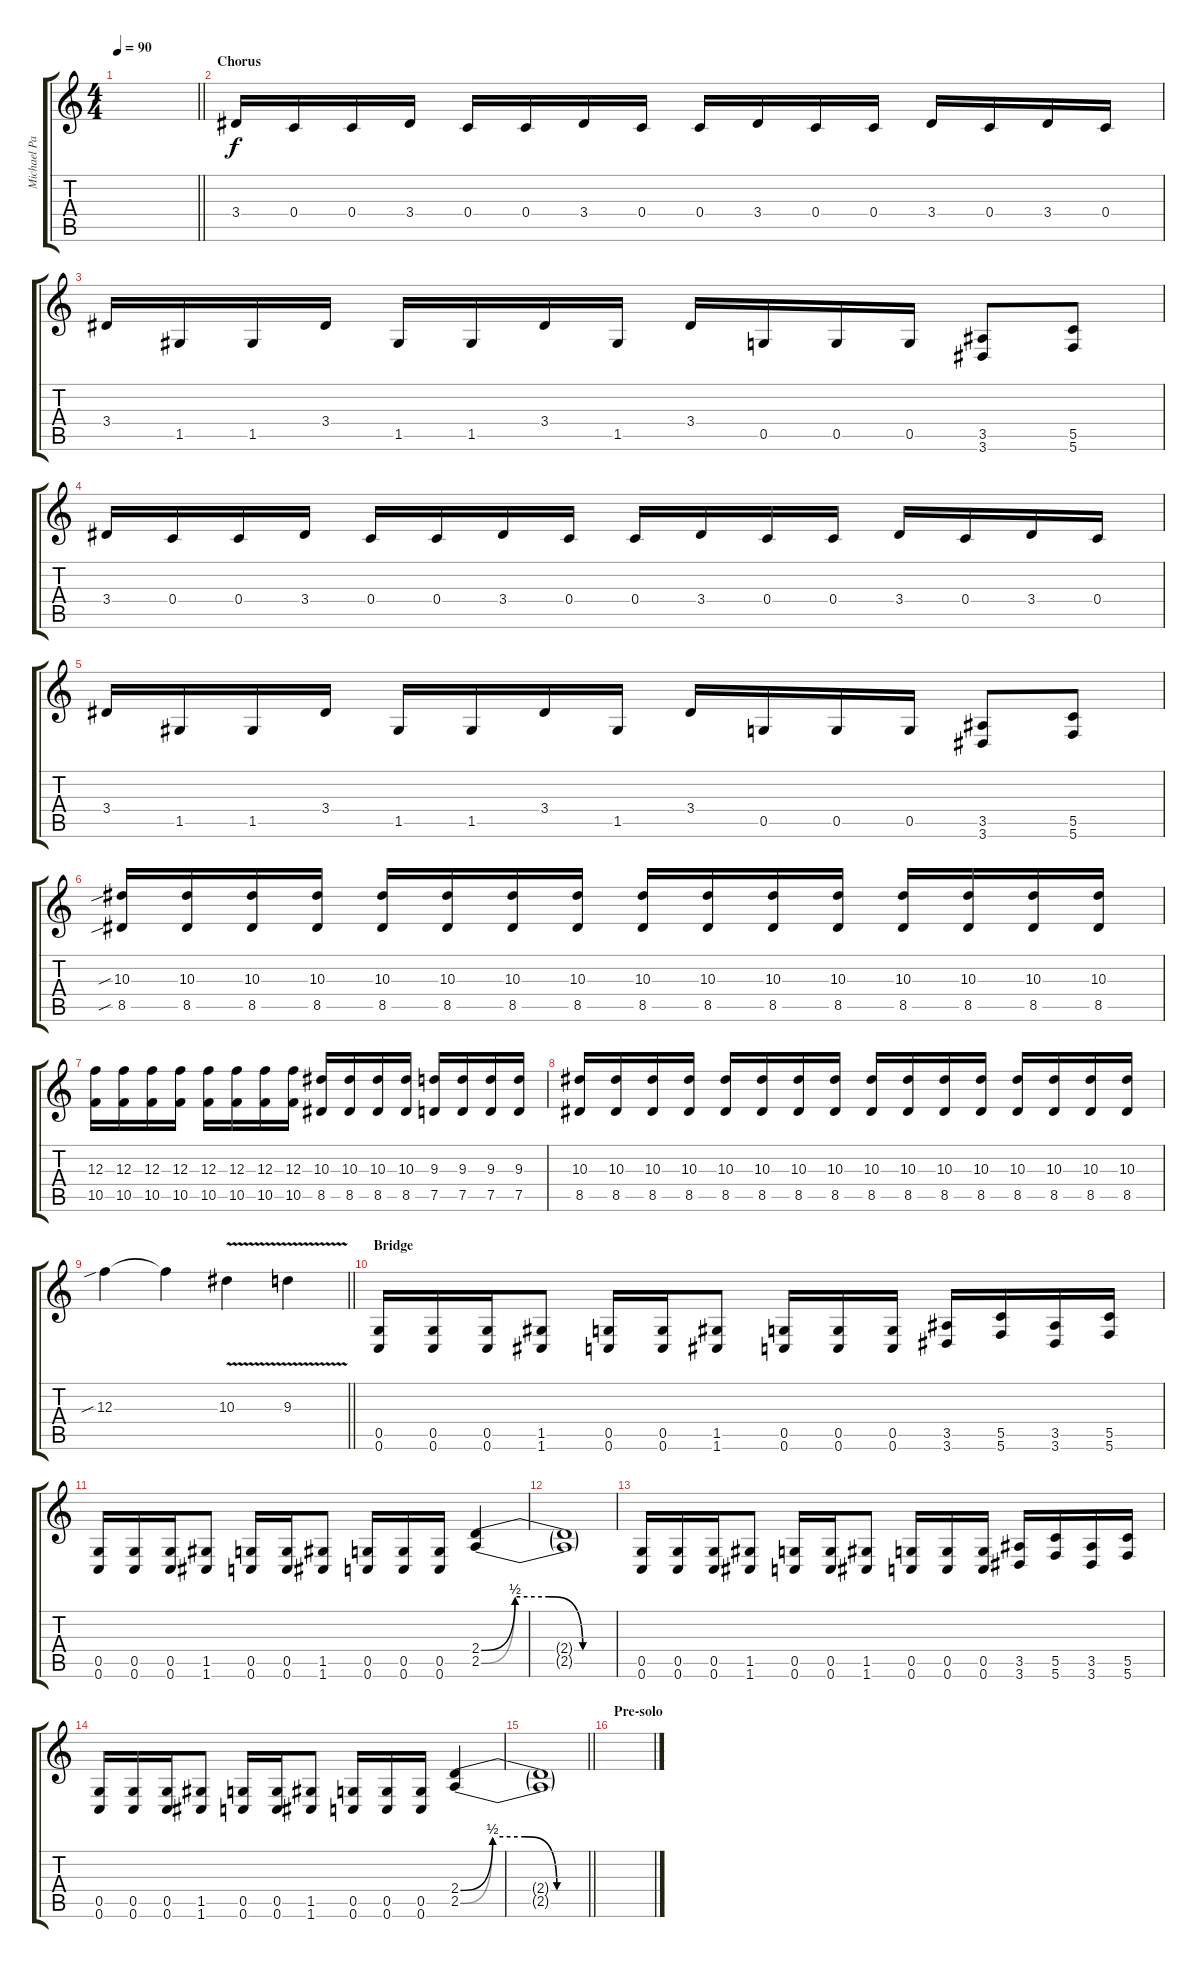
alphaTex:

\track ("Michael Paget" "Michael Pa") {instrument distortionguitar}
\staff {score tabs}
\tuning (D4 A3 F3 C3 G2 C2) {hide}
\ts (4 4)
\tempo 90
\clef g2
\barLineRight lightlight
\ks c
|
\section ("" "Chorus")
3.4.16 0.4.16 0.4.16 3.4.16 0.4.16 0.4.16 3.4.16 0.4.16 0.4.16 3.4.16 0.4.16 0.4.16 3.4.16 0.4.16 3.4.16 0.4.16 |
3.4.16 1.5.16 1.5.16 3.4.16 1.5.16 1.5.16 3.4.16 1.5.16 3.4.16 0.5.16 0.5.16 0.5.16 (3.5 3.6).8 (5.5 5.6).8 |
3.4.16 0.4.16 0.4.16 3.4.16 0.4.16 0.4.16 3.4.16 0.4.16 0.4.16 3.4.16 0.4.16 0.4.16 3.4.16 0.4.16 3.4.16 0.4.16 |
3.4.16 1.5.16 1.5.16 3.4.16 1.5.16 1.5.16 3.4.16 1.5.16 3.4.16 0.5.16 0.5.16 0.5.16 (3.5 3.6).8 (5.5 5.6).8 |
(10.3{sib} 8.5{sib}).16 (10.3 8.5).16 (10.3 8.5).16 (10.3 8.5).16 (10.3 8.5).16 (10.3 8.5).16 (10.3 8.5).16 (10.3 8.5).16 (10.3 8.5).16 (10.3 8.5).16 (10.3 8.5).16 (10.3 8.5).16 (10.3 8.5).16 (10.3 8.5).16 (10.3 8.5).16 (10.3 8.5).16 |
(12.3 10.5).16 (12.3 10.5).16 (12.3 10.5).16 (12.3 10.5).16 (12.3 10.5).16 (12.3 10.5).16 (12.3 10.5).16 (12.3 10.5).16 (10.3 8.5).16 (10.3 8.5).16 (10.3 8.5).16 (10.3 8.5).16 (9.3 7.5).16 (9.3 7.5).16 (9.3 7.5).16 (9.3 7.5).16 |
(10.3 8.5).16 (10.3 8.5).16 (10.3 8.5).16 (10.3 8.5).16 (10.3 8.5).16 (10.3 8.5).16 (10.3 8.5).16 (10.3 8.5).16 (10.3 8.5).16 (10.3 8.5).16 (10.3 8.5).16 (10.3 8.5).16 (10.3 8.5).16 (10.3 8.5).16 (10.3 8.5).16 (10.3 8.5).16 |
\barLineRight lightlight
12.3{sib}.4 12.3{t}.4 10.3{v}.4 9.3{v}.4 |
\section ("" "Bridge")
(0.5 0.6).16 (0.5 0.6).16 (0.5 0.6).16 (1.5 1.6).8 (0.5 0.6).16 (0.5 0.6).16 (1.5 1.6).8 (0.5 0.6).16 (0.5 0.6).16 (0.5 0.6).16 (3.5 3.6).16 (5.5 5.6).16 (3.5 3.6).16 (5.5 5.6).16 |
(0.5 0.6).16 (0.5 0.6).16 (0.5 0.6).16 (1.5 1.6).8 (0.5 0.6).16 (0.5 0.6).16 (1.5 1.6).8 (0.5 0.6).16 (0.5 0.6).16 (0.5 0.6).16 (2.4{be (custom 0 0 15 2 30 2 45 0 60 0)} 2.5{be (custom 0 0 15 2 30 2 45 0 60 0)}).4 |
(2.4{t} 2.5{t}).1 |
(0.5 0.6).16 (0.5 0.6).16 (0.5 0.6).16 (1.5 1.6).8 (0.5 0.6).16 (0.5 0.6).16 (1.5 1.6).8 (0.5 0.6).16 (0.5 0.6).16 (0.5 0.6).16 (3.5 3.6).16 (5.5 5.6).16 (3.5 3.6).16 (5.5 5.6).16 |
(0.5 0.6).16 (0.5 0.6).16 (0.5 0.6).16 (1.5 1.6).8 (0.5 0.6).16 (0.5 0.6).16 (1.5 1.6).8 (0.5 0.6).16 (0.5 0.6).16 (0.5 0.6).16 (2.4{be (custom 0 0 15 2 30 2 45 0 60 0)} 2.5{be (custom 0 0 15 2 30 2 45 0 60 0)}).4 |
\barLineRight lightlight
(2.4{t} 2.5{t}).1 |
\section ("" "Pre-solo ")
